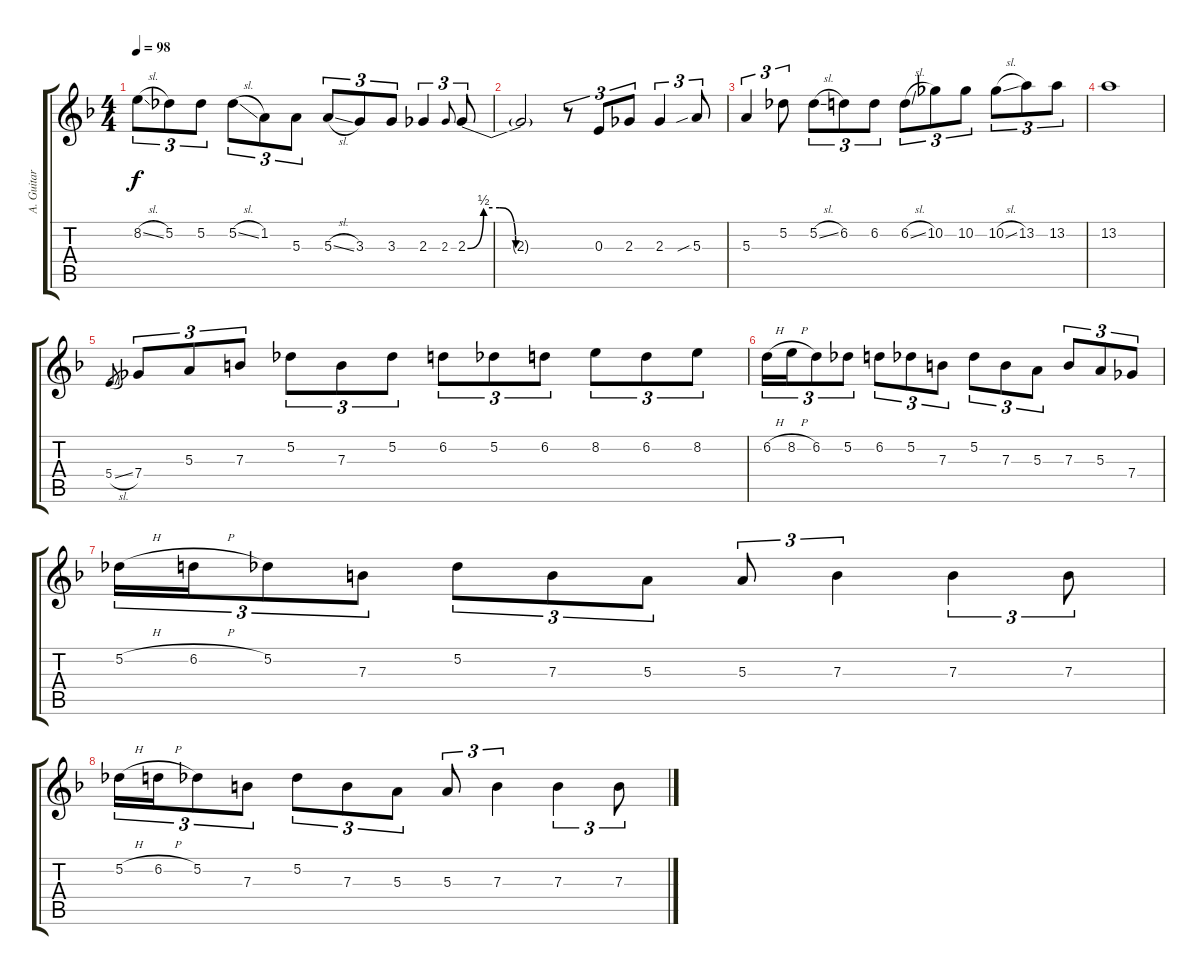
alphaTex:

\track ("A. Guitar I - Uruha" "A. Guitar ") {instrument acousticguitarsteel}
\staff {score tabs}
\tuning (Db4 Ab3 E3 B2 Gb2 B1) {hide}
\ts (4 4)
\tempo 98
\clef g2
\ks f
8.2{sl}.8{tu (3 2) dy f} 5.2.8{tu (3 2)} 5.2.8{tu (3 2)} 5.2{sl}.8{tu (3 2)} 1.2.8{tu (3 2)} 5.3.8{tu (3 2)} 5.3{sl}.8{tu (3 2)} 3.3.8{tu (3 2)} 3.3.8{tu (3 2)} 2.3.4{tu (3 2)} 2.3.8{gr onbeat} 2.3{be (custom 0 0 10 2 20 2 30 0 60 0)}.8{tu (3 2)} |
2.3{t}.2 r.8{tu (3 2)} 0.3.8{tu (3 2)} 2.3.8{tu (3 2)} 2.3.4{tu (3 2)} 5.3{sib}.8{tu (3 2)} |
5.3.4{tu (3 2)} 5.2.8{tu (3 2)} 5.2{sl}.8{tu (3 2)} 6.2.8{tu (3 2)} 6.2.8{tu (3 2)} 6.2{sl}.8{tu (3 2)} 10.2.8{tu (3 2)} 10.2.8{tu (3 2)} 10.2{sl}.8{tu (3 2)} 13.2.8{tu (3 2)} 13.2.8{tu (3 2)} |
13.2.1 |
5.4{sl}.8{gr} 7.4.8{tu (3 2)} 5.3.8{tu (3 2)} 7.3.8{tu (3 2)} 5.2.8{tu (3 2)} 7.3.8{tu (3 2)} 5.2.8{tu (3 2)} 6.2.8{tu (3 2)} 5.2.8{tu (3 2)} 6.2.8{tu (3 2)} 8.2.8{tu (3 2)} 6.2.8{tu (3 2)} 8.2.8{tu (3 2)} |
6.2{h}.16{tu (3 2)} 8.2{h}.16{tu (3 2)} 6.2.8{tu (3 2)} 5.2.8{tu (3 2)} 6.2.8{tu (3 2)} 5.2.8{tu (3 2)} 7.3.8{tu (3 2)} 5.2.8{tu (3 2)} 7.3.8{tu (3 2)} 5.3.8{tu (3 2)} 7.3.8{tu (3 2)} 5.3.8{tu (3 2)} 7.4.8{tu (3 2)} |
5.2{h}.16{tu (3 2)} 6.2{h}.16{tu (3 2)} 5.2.8{tu (3 2)} 7.3.8{tu (3 2)} 5.2.8{tu (3 2)} 7.3.8{tu (3 2)} 5.3.8{tu (3 2)} 5.3.8{tu (3 2)} 7.3.4{tu (3 2)} 7.3.4{tu (3 2)} 7.3.8{tu (3 2)} |
5.2{h}.16{tu (3 2)} 6.2{h}.16{tu (3 2)} 5.2.8{tu (3 2)} 7.3.8{tu (3 2)} 5.2.8{tu (3 2)} 7.3.8{tu (3 2)} 5.3.8{tu (3 2)} 5.3.8{tu (3 2)} 7.3.4{tu (3 2)} 7.3.4{tu (3 2)} 7.3.8{tu (3 2)}
